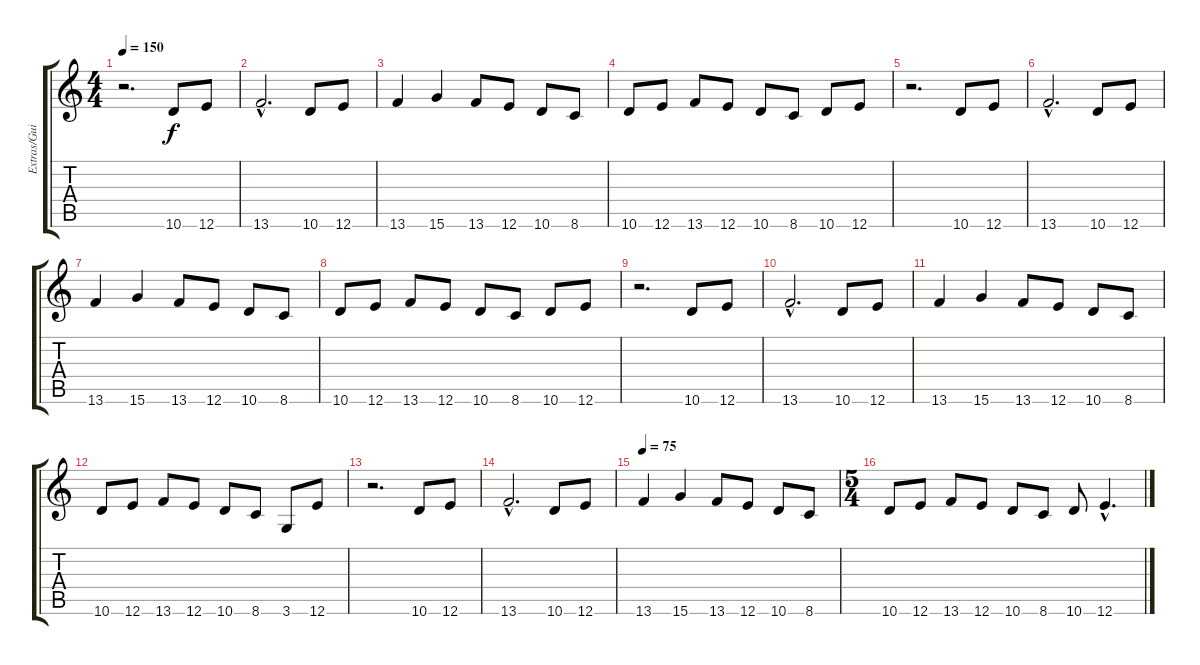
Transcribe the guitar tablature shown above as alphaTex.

\track ("Extras/Guitarra" "Extras/Gui") {instrument distortionguitar}
\staff {score tabs}
\tuning (E4 B3 G3 D3 A2 E2) {hide}
\ts (4 4)
\tempo 150
\clef g2
\ks c
r.2{d dy f} 10.6.8 12.6.8 |
13.6{hac}.2{d} 10.6.8 12.6.8 |
13.6.4 15.6.4 13.6.8 12.6.8 10.6.8 8.6.8 |
10.6.8 12.6.8 13.6.8 12.6.8 10.6.8 8.6.8 10.6.8 12.6.8 |
r.2{d} 10.6.8 12.6.8 |
13.6{hac}.2{d} 10.6.8 12.6.8 |
13.6.4 15.6.4 13.6.8 12.6.8 10.6.8 8.6.8 |
10.6.8 12.6.8 13.6.8 12.6.8 10.6.8 8.6.8 10.6.8 12.6.8 |
r.2{d} 10.6.8 12.6.8 |
13.6{hac}.2{d} 10.6.8 12.6.8 |
13.6.4 15.6.4 13.6.8 12.6.8 10.6.8 8.6.8 |
10.6.8 12.6.8 13.6.8 12.6.8 10.6.8 8.6.8 3.6.8 12.6.8 |
r.2{d} 10.6.8 12.6.8 |
13.6{hac}.2{d} 10.6.8 12.6.8 |
\tempo 75
13.6.4 15.6.4 13.6.8 12.6.8 10.6.8 8.6.8 |
\ts (5 4)
10.6.8 12.6.8 13.6.8 12.6.8 10.6.8 8.6.8 10.6.8 12.6{hac}.4{d}
